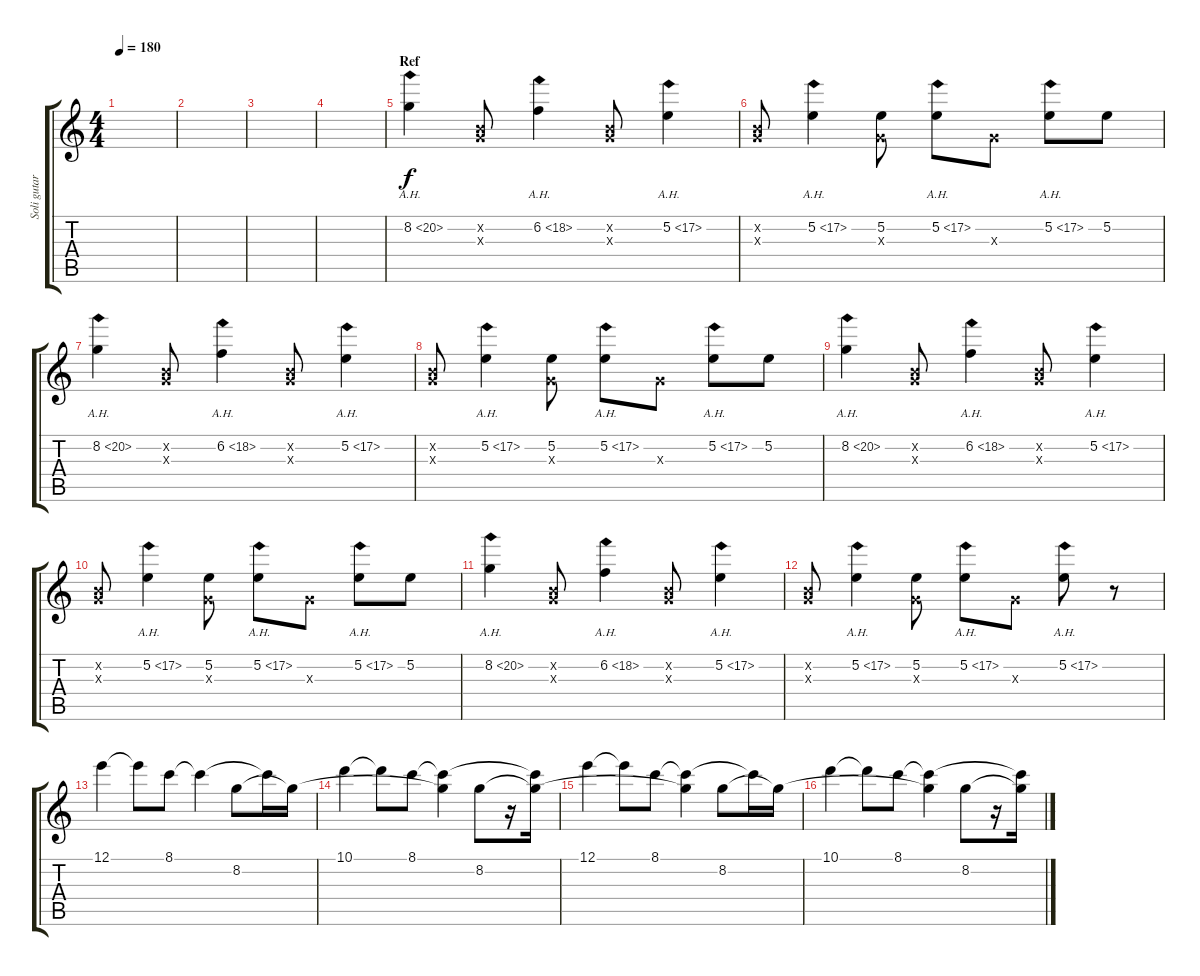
\track ("Soli gutarr" "Soli gutar") {instrument electricguitarclean}
\staff {score tabs}
\tuning (E4 B3 G3 D3 A2 E2) {hide}
\ts (4 4)
\tempo 180
\clef g2
\ks c
|
|
|
|
\section ("" "Ref")
8.2{ah 12}.4{balance 13} (0.2{x} 0.3{x}).8 6.2{ah 12}.4 (0.2{x} 0.3{x}).8 5.2{ah 12}.4 |
(0.2{x} 0.3{x}).8 5.2{ah 12}.4 (5.2 0.3{x}).8 5.2{ah 12}.8 0.3{x}.8 5.2{ah 12}.8 5.2.8 |
8.2{ah 12}.4 (0.2{x} 0.3{x}).8 6.2{ah 12}.4 (0.2{x} 0.3{x}).8 5.2{ah 12}.4 |
(0.2{x} 0.3{x}).8 5.2{ah 12}.4 (5.2 0.3{x}).8 5.2{ah 12}.8 0.3{x}.8 5.2{ah 12}.8 5.2.8 |
8.2{ah 12}.4 (0.2{x} 0.3{x}).8 6.2{ah 12}.4 (0.2{x} 0.3{x}).8 5.2{ah 12}.4 |
(0.2{x} 0.3{x}).8 5.2{ah 12}.4 (5.2 0.3{x}).8 5.2{ah 12}.8 0.3{x}.8 5.2{ah 12}.8 5.2.8 |
8.2{ah 12}.4 (0.2{x} 0.3{x}).8 6.2{ah 12}.4 (0.2{x} 0.3{x}).8 5.2{ah 12}.4 |
(0.2{x} 0.3{x}).8 5.2{ah 12}.4 (5.2 0.3{x}).8 5.2{ah 12}.8 0.3{x}.8 5.2{ah 12}.8 r.8 |
12.1.4 12.1{t}.8 8.1.8 8.1{t}.4 8.2.8 8.1{t}.16 8.2{t}.16 |
10.1.4 10.1{t}.8 8.1.8 (8.1{t} 8.2{t}).4 8.2.8 r.16 (8.1{t} 8.2{t}).16 |
12.1.4 12.1{t}.8 8.1.8 (8.1{t} 8.2{t}).4 8.2.8 8.1{t}.16 8.2{t}.16 |
10.1.4 10.1{t}.8 8.1.8 (8.1{t} 8.2{t}).4 8.2.8 r.16 (8.1{t} 8.2{t}).16
